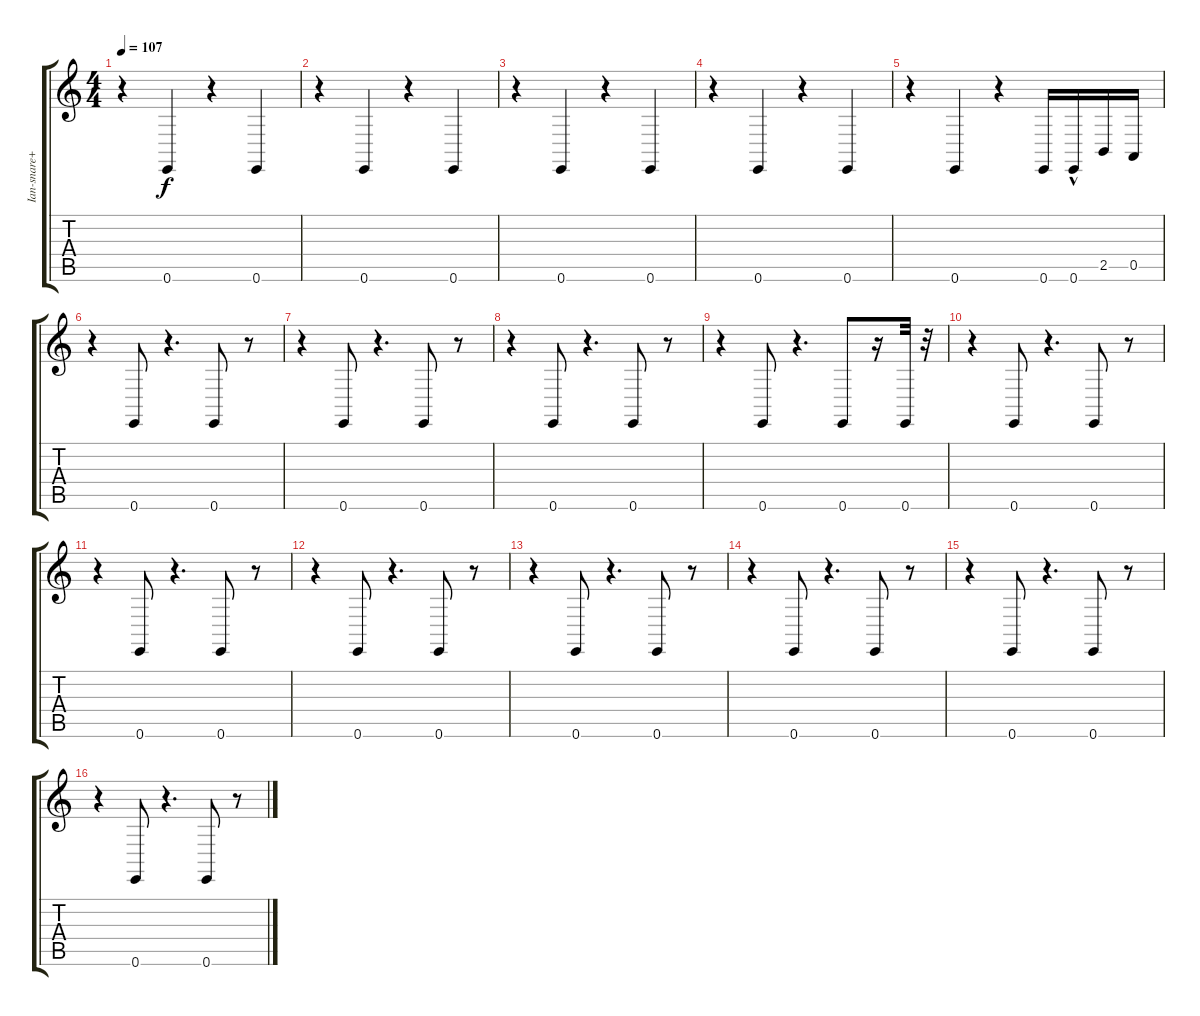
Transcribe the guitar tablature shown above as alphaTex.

\track ("Ian-snare+tom" "Ian-snare+") {instrument acousticgrandpiano}
\staff {score tabs}
\tuning (E4 B3 G3 D3 A2 E2) {hide}
\ts (4 4)
\tempo 107
\clef g2
\ks c
r.4{dy f} 0.6.4 r.4 0.6.4 |
r.4 0.6.4 r.4 0.6.4 |
r.4 0.6.4 r.4 0.6.4 |
r.4 0.6.4 r.4 0.6.4 |
r.4 0.6.4 r.4 0.6.16 0.6{hac}.16 2.5.16 0.5.16 |
r.4 0.6.8 r.4{d} 0.6.8 r.8 |
r.4 0.6.8 r.4{d} 0.6.8 r.8 |
r.4 0.6.8 r.4{d} 0.6.8 r.8 |
r.4 0.6.8 r.4{d} 0.6.8 r.16 0.6.32 r.32 |
r.4 0.6.8 r.4{d} 0.6.8 r.8 |
r.4 0.6.8 r.4{d} 0.6.8 r.8 |
r.4 0.6.8 r.4{d} 0.6.8 r.8 |
r.4 0.6.8 r.4{d} 0.6.8 r.8 |
r.4 0.6.8 r.4{d} 0.6.8 r.8 |
r.4 0.6.8 r.4{d} 0.6.8 r.8 |
r.4 0.6.8 r.4{d} 0.6.8 r.8
